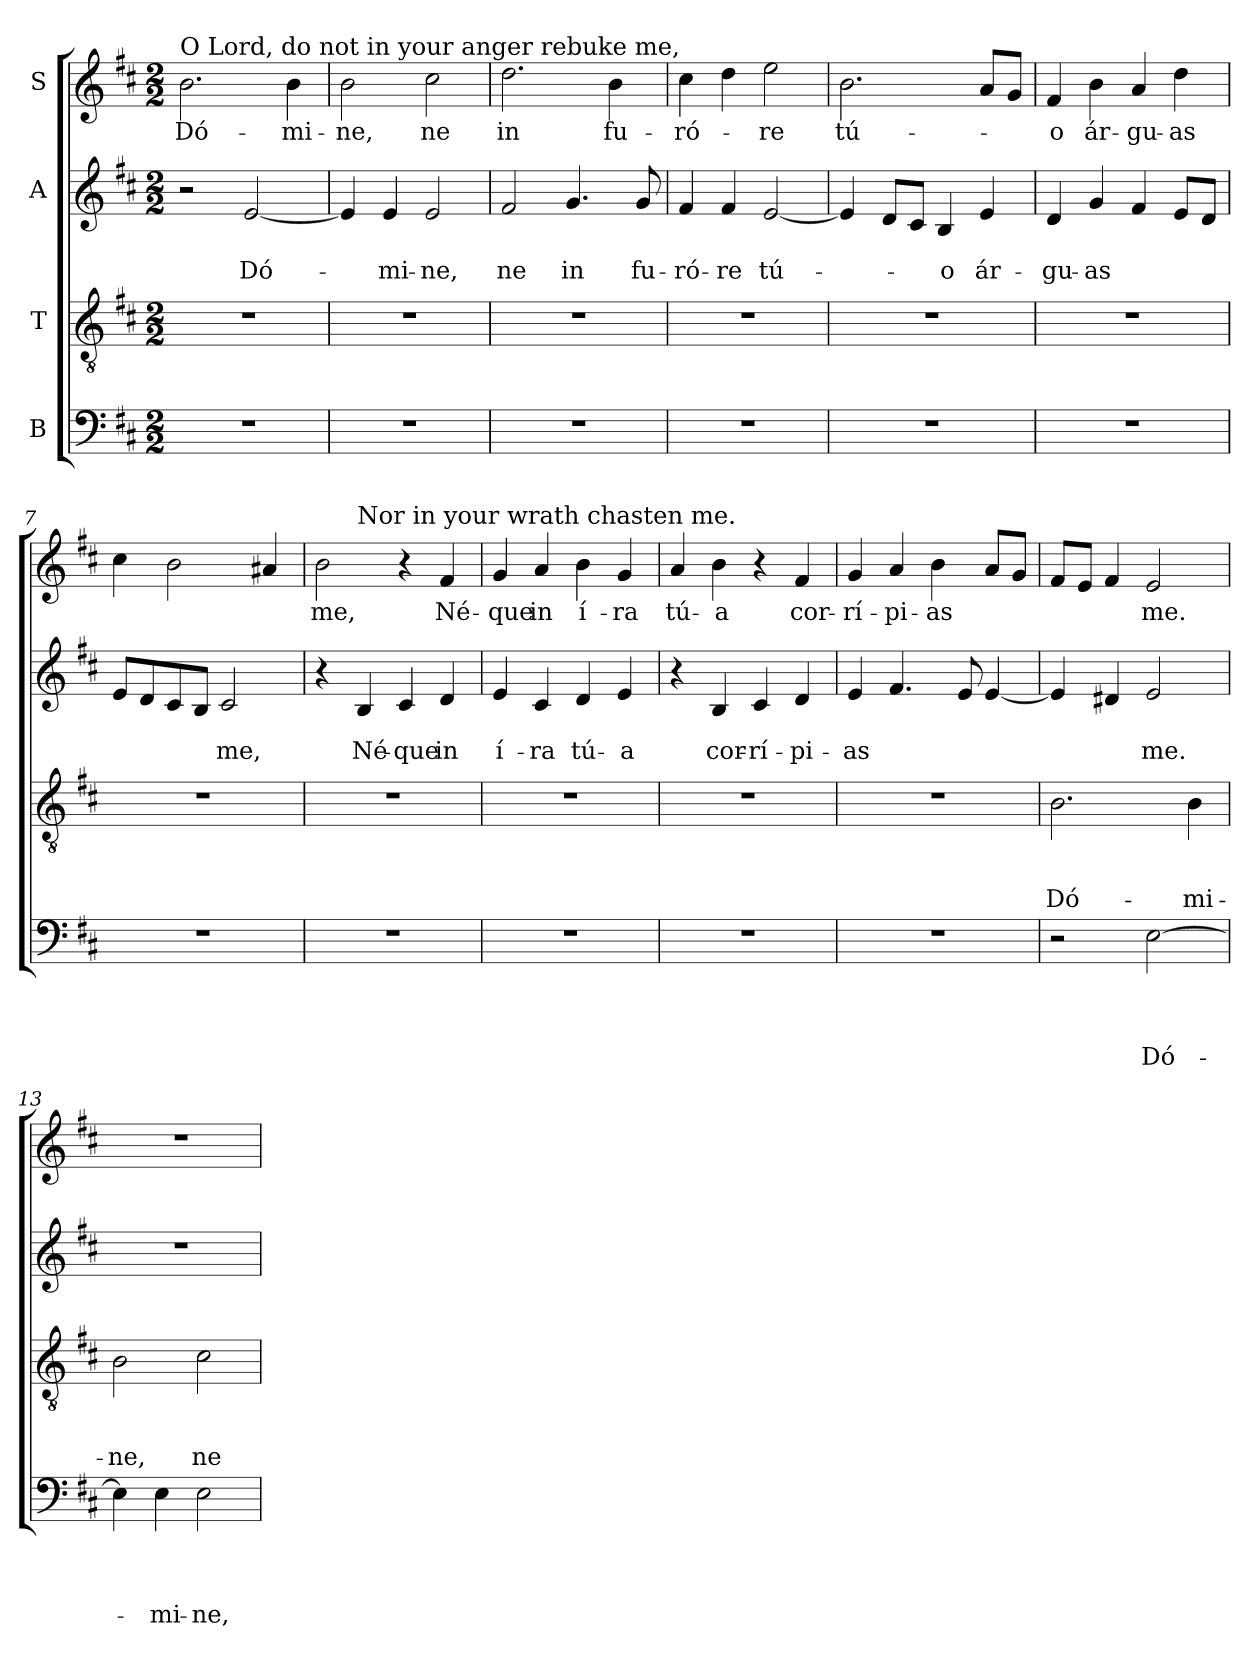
**kern	**text	**text	**text	**text	**kern	**text	**text	**text	**kern	**text	**text	**kern	**text
*part4	*part4	*part4	*part4	*part4	*part3	*part3	*part3	*part3	*part2	*part2	*part2	*part1	*part1
*staff4	*staff4	*staff4	*staff4	*staff4	*staff3	*staff3	*staff3	*staff3	*staff2	*staff2	*staff2	*staff1	*staff1
*I"B	*	*	*	*	*I"T	*	*	*	*I"A	*	*	*I"S	*
*clefF4	*	*	*	*	*clefGv2	*	*	*	*clefG2	*	*	*clefG2	*
*k[f#c#]	*	*	*	*	*k[f#c#]	*	*	*	*k[f#c#]	*	*	*k[f#c#]	*
*D:	*	*	*	*	*D:	*	*	*	*D:	*	*	*D:	*
*M2/2	*	*	*	*	*M2/2	*	*	*	*M2/2	*	*	*M2/2	*
=1	=1	=1	=1	=1	=1	=1	=1	=1	=1	=1	=1	=1	=1
!	!	!	!	!	!	!	!	!	!	!	!	!LO:TX:a:t=O Lord, do not in your anger rebuke me,	!
!	!	!	!	!	!	!	!	!	!	!	!	!	!LO:LY:b
1r	.	.	.	.	1r	.	.	.	2r	.	.	2.b\	Dó-
!	!	!	!	!	!	!	!	!	!	!	!LO:LY:b	!	!
.	.	.	.	.	.	.	.	.	[2e/	.	Dó-	.	.
!	!	!	!	!	!	!	!	!	!	!	!	!	!LO:LY:b
.	.	.	.	.	.	.	.	.	.	.	.	4b\	-mi-
=2	=2	=2	=2	=2	=2	=2	=2	=2	=2	=2	=2	=2	=2
!	!	!	!	!	!	!	!	!	!	!	!	!	!LO:LY:b
1r	.	.	.	.	1r	.	.	.	4e/]	.	.	2b\	-ne,
!	!	!	!	!	!	!	!	!	!	!	!LO:LY:b	!	!
.	.	.	.	.	.	.	.	.	4e/	.	-mi-	.	.
!	!	!	!	!	!	!	!	!	!	!	!LO:LY:b	!	!LO:LY:b
.	.	.	.	.	.	.	.	.	2e/	.	-ne,	2cc#\	ne
=3	=3	=3	=3	=3	=3	=3	=3	=3	=3	=3	=3	=3	=3
!	!	!	!	!	!	!	!	!	!	!	!LO:LY:b	!	!LO:LY:b
1r	.	.	.	.	1r	.	.	.	2f#/	.	ne	2.dd\	in
!	!	!	!	!	!	!	!	!	!	!	!LO:LY:b	!	!
.	.	.	.	.	.	.	.	.	4.g/	.	in	.	.
!	!	!	!	!	!	!	!	!	!	!	!	!	!LO:LY:b
.	.	.	.	.	.	.	.	.	.	.	.	4b\	fu-
!	!	!	!	!	!	!	!	!	!	!	!LO:LY:b	!	!
.	.	.	.	.	.	.	.	.	8g/	.	fu-	.	.
=4	=4	=4	=4	=4	=4	=4	=4	=4	=4	=4	=4	=4	=4
!	!	!	!	!	!	!	!	!	!	!	!LO:LY:b	!	!LO:LY:b
1r	.	.	.	.	1r	.	.	.	4f#/	.	-ró-	4cc#\	-ró-
!	!	!	!	!	!	!	!	!	!	!	!LO:LY:b	!	!
.	.	.	.	.	.	.	.	.	4f#/	.	-re	4dd\	.
!	!	!	!	!	!	!	!	!	!	!	!LO:LY:b	!	!LO:LY:b
.	.	.	.	.	.	.	.	.	[2e/	.	tú-	2ee\	-re
=5	=5	=5	=5	=5	=5	=5	=5	=5	=5	=5	=5	=5	=5
!	!	!	!	!	!	!	!	!	!	!	!	!	!LO:LY:b
1r	.	.	.	.	1r	.	.	.	4e/]	.	.	2.b\	tú-
.	.	.	.	.	.	.	.	.	8d/L	.	.	.	.
.	.	.	.	.	.	.	.	.	8c#/J	.	.	.	.
!	!	!	!	!	!	!	!	!	!	!	!LO:LY:b	!	!
.	.	.	.	.	.	.	.	.	4B/	.	-o	.	.
!	!	!	!	!	!	!	!	!	!	!	!LO:LY:b	!	!
.	.	.	.	.	.	.	.	.	4e/	.	ár-	8a/L	.
.	.	.	.	.	.	.	.	.	.	.	.	8g/J	.
!!LO:LB:g=z
=6	=6	=6	=6	=6	=6	=6	=6	=6	=6	=6	=6	=6	=6
!	!	!	!	!	!	!	!	!	!	!	!LO:LY:b	!	!LO:LY:b
1r	.	.	.	.	1r	.	.	.	4d/	.	-gu-	4f#/	-o
!	!	!	!	!	!	!	!	!	!	!	!LO:LY:b	!	!LO:LY:b
.	.	.	.	.	.	.	.	.	4g/	.	-as	4b\	ár-
!	!	!	!	!	!	!	!	!	!	!	!	!	!LO:LY:b
.	.	.	.	.	.	.	.	.	4f#/	.	.	4a/	-gu-
!	!	!	!	!	!	!	!	!	!	!	!	!	!LO:LY:b
.	.	.	.	.	.	.	.	.	8e/L	.	.	4dd\	-as
.	.	.	.	.	.	.	.	.	8d/J	.	.	.	.
=7	=7	=7	=7	=7	=7	=7	=7	=7	=7	=7	=7	=7	=7
1r	.	.	.	.	1r	.	.	.	8e/L	.	.	4cc#\	.
.	.	.	.	.	.	.	.	.	8d/	.	.	.	.
.	.	.	.	.	.	.	.	.	8c#/	.	.	2b\	.
.	.	.	.	.	.	.	.	.	8B/J	.	.	.	.
!	!	!	!	!	!	!	!	!	!	!	!LO:LY:b	!	!
.	.	.	.	.	.	.	.	.	2c#/	.	me,	.	.
.	.	.	.	.	.	.	.	.	.	.	.	4a#i/	.
=8	=8	=8	=8	=8	=8	=8	=8	=8	=8	=8	=8	=8	=8
!	!	!	!	!	!	!	!	!	!	!	!	!	!LO:LY:b
*	*	*	*	*	*	*	*	*	*	*	*	*^	*
1r	.	.	.	.	1r	.	.	.	4r	.	.	2b\	4ryy	me,
!	!	!	!	!	!	!	!	!	!	!	!	!	!LO:TX:a:t=Nor in your wrath chasten me.	!
!	!	!	!	!	!	!	!	!	!	!	!LO:LY:b	!	!	!
.	.	.	.	.	.	.	.	.	4B/	.	Né-	.	2.ryy	.
!	!	!	!	!	!	!	!	!	!	!	!LO:LY:b	!	!	!
.	.	.	.	.	.	.	.	.	4c#/	.	-que	4r	.	.
!	!	!	!	!	!	!	!	!	!	!	!LO:LY:b	!	!	!LO:LY:b
.	.	.	.	.	.	.	.	.	4d/	.	in	4f#/	.	Né-
=9	=9	=9	=9	=9	=9	=9	=9	=9	=9	=9	=9	=9	=9	=9
!	!	!	!	!	!	!	!	!	!	!	!LO:LY:b	!	!	!LO:LY:b
*	*	*	*	*	*	*	*	*	*	*	*	*v	*v	*
1r	.	.	.	.	1r	.	.	.	4e/	.	í-	4g/	-que
!	!	!	!	!	!	!	!	!	!	!	!LO:LY:b	!	!LO:LY:b
.	.	.	.	.	.	.	.	.	4c#/	.	-ra	4a/	in
!	!	!	!	!	!	!	!	!	!	!	!LO:LY:b	!	!LO:LY:b
.	.	.	.	.	.	.	.	.	4d/	.	tú-	4b\	í-
!	!	!	!	!	!	!	!	!	!	!	!LO:LY:b	!	!LO:LY:b
.	.	.	.	.	.	.	.	.	4e/	.	-a	4g/	-ra
=10	=10	=10	=10	=10	=10	=10	=10	=10	=10	=10	=10	=10	=10
!	!	!	!	!	!	!	!	!	!	!	!	!	!LO:LY:b
1r	.	.	.	.	1r	.	.	.	4r	.	.	4a/	tú-
!	!	!	!	!	!	!	!	!	!	!	!LO:LY:b	!	!LO:LY:b
.	.	.	.	.	.	.	.	.	4B/	.	cor-	4b\	-a
!	!	!	!	!	!	!	!	!	!	!	!LO:LY:b	!	!
.	.	.	.	.	.	.	.	.	4c#/	.	-rí-	4r	.
!	!	!	!	!	!	!	!	!	!	!	!LO:LY:b	!	!LO:LY:b
.	.	.	.	.	.	.	.	.	4d/	.	-pi-	4f#/	cor-
=11	=11	=11	=11	=11	=11	=11	=11	=11	=11	=11	=11	=11	=11
!	!	!	!	!	!	!	!	!	!	!	!LO:LY:b	!	!LO:LY:b
1r	.	.	.	.	1r	.	.	.	4e/	.	-as	4g/	-rí-
!	!	!	!	!	!	!	!	!	!	!	!	!	!LO:LY:b
.	.	.	.	.	.	.	.	.	4.f#/	.	.	4a/	-pi-
!	!	!	!	!	!	!	!	!	!	!	!	!	!LO:LY:b
.	.	.	.	.	.	.	.	.	.	.	.	4b\	-as
.	.	.	.	.	.	.	.	.	8e/	.	.	.	.
.	.	.	.	.	.	.	.	.	[4e/	.	.	8a/L	.
.	.	.	.	.	.	.	.	.	.	.	.	8g/J	.
!!LO:PB:g=z
=12	=12	=12	=12	=12	=12	=12	=12	=12	=12	=12	=12	=12	=12
!	!	!	!	!	!	!	!	!LO:LY:b	!	!	!	!	!
2r	.	.	.	.	2.B\	.	.	Dó-	4e/]	.	.	8f#/L	.
.	.	.	.	.	.	.	.	.	.	.	.	8e/J	.
.	.	.	.	.	.	.	.	.	4d#i/	.	.	4f#/	.
!	!	!	!	!LO:LY:b	!	!	!	!	!	!	!LO:LY:b	!	!LO:LY:b
[2E\	.	.	.	Dó-	.	.	.	.	2e/	.	me.	2e/	me.
!	!	!	!	!	!	!	!	!LO:LY:b	!	!	!	!	!
.	.	.	.	.	4B\	.	.	-mi-	.	.	.	.	.
=13	=13	=13	=13	=13	=13	=13	=13	=13	=13	=13	=13	=13	=13
!	!	!	!	!	!	!	!	!LO:LY:b	!	!	!	!	!
4E\]	.	.	.	.	2B\	.	.	-ne,	1r	.	.	1r	.
!	!	!	!	!LO:LY:b	!	!	!	!	!	!	!	!	!
4E\	.	.	.	-mi-	.	.	.	.	.	.	.	.	.
!	!	!	!	!LO:LY:b	!	!	!	!LO:LY:b	!	!	!	!	!
2E\	.	.	.	-ne,	2c#\	.	.	ne	.	.	.	.	.
=	=	=	=	=	=	=	=	=	=	=	=	=	=
*-	*-	*-	*-	*-	*-	*-	*-	*-	*-	*-	*-	*-	*-
